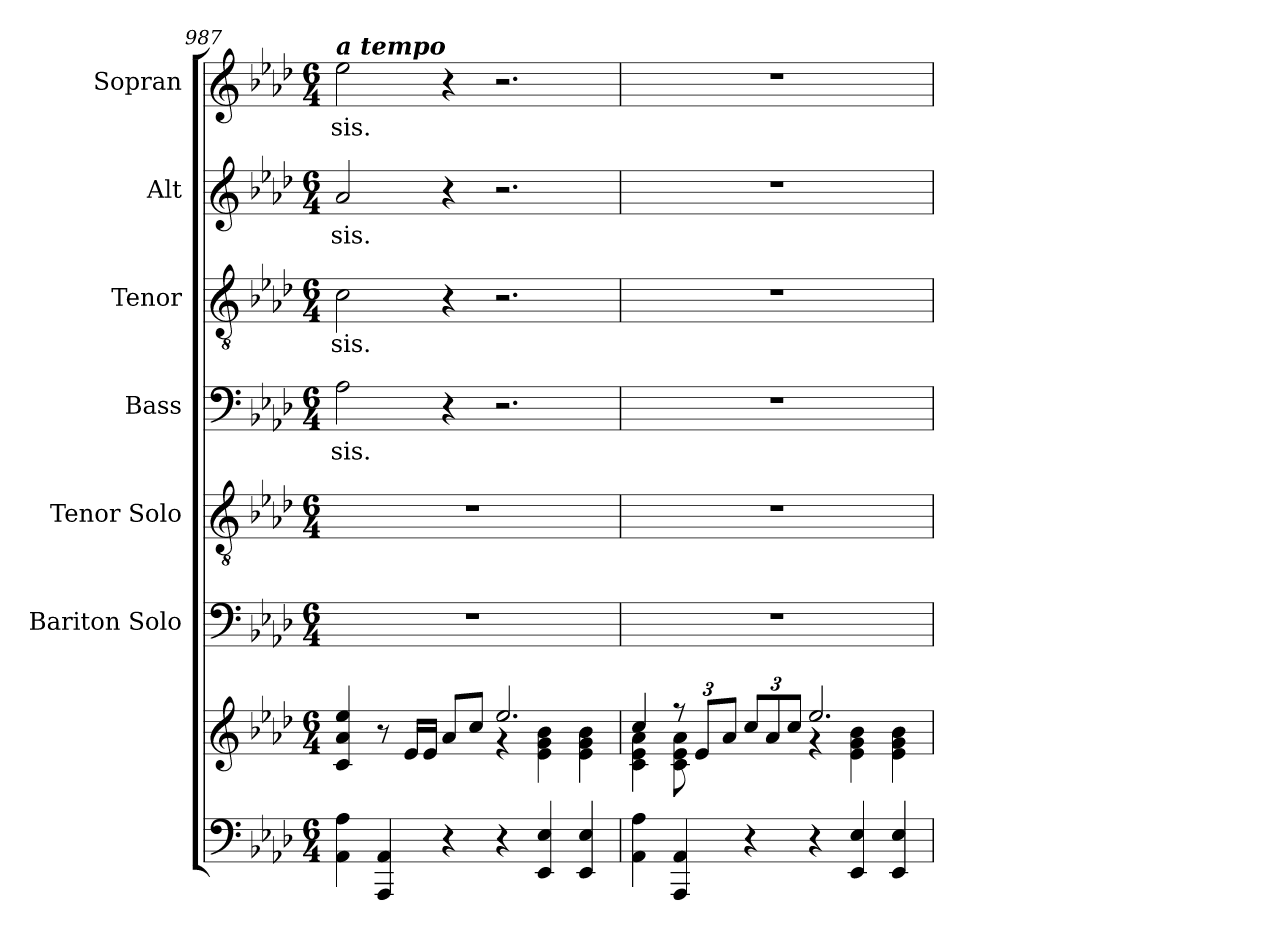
**kern	**kern	**kern	**kern	**kern	**text	**kern	**text	**kern	**text	**kern	**text
*part7	*part7	*part6	*part5	*part4	*part4	*part3	*part3	*part2	*part2	*part1	*part1
*staff8	*staff7	*staff6	*staff5	*staff4	*staff4	*staff3	*staff3	*staff2	*staff2	*staff1	*staff1
*	*	*I"Bariton Solo	*I"Tenor Solo	*I"Bass	*	*I"Tenor	*	*I"Alt	*	*I"Sopran	*
*	*	*	*	*I'B.	*	*I'T.	*	*I'A.	*	*I'S.	*
*clefF4	*clefG2	*clefF4	*clefGv2	*clefF4	*	*clefGv2	*	*clefG2	*	*clefG2	*
*k[b-e-a-d-]	*k[b-e-a-d-]	*k[b-e-a-d-]	*k[b-e-a-d-]	*k[b-e-a-d-]	*	*k[b-e-a-d-]	*	*k[b-e-a-d-]	*	*k[b-e-a-d-]	*
*A-:	*A-:	*A-:	*A-:	*A-:	*	*A-:	*	*A-:	*	*A-:	*
*M6/4	*M6/4	*M6/4	*M6/4	*M6/4	*	*M6/4	*	*M6/4	*	*M6/4	*
=987	=987	=987	=987	=987	=987	=987	=987	=987	=987	=987	=987
*	*^	*	*	*	*	*	*	*	*	*	*
!	!	!	!	!	!	!	!	!	!	!	!LO:TX:a:Bi:t=a tempo	!
!	!	!	!	!	!	!LO:LY:b	!	!LO:LY:b	!	!LO:LY:b	!	!LO:LY:b
4AA-\ 4A-\	4c/ 4a-/ 4ee-/	2.ryy	1.r	1.r	2A-\	-sis.	2c\	-sis.	2a-/	-sis.	2ee-\	-sis.
4AAA-/ 4AA-/	8r	.	.	.	.	.	.	.	.	.	.	.
.	16e-/LL	.	.	.	.	.	.	.	.	.	.	.
.	16e-/JJ	.	.	.	.	.	.	.	.	.	.	.
4r	8a-/L	.	.	.	4r	.	4r	.	4r	.	4r	.
.	8cc/J	.	.	.	.	.	.	.	.	.	.	.
4r	2.ee-/	4rg	.	.	2.r	.	2.r	.	2.r	.	2.r	.
4EE-/ 4E-/	.	4e-\ 4g\ 4b-\	.	.	.	.	.	.	.	.	.	.
4EE-/ 4E-/	.	4e-\ 4g\ 4b-\	.	.	.	.	.	.	.	.	.	.
=988	=988	=988	=988	=988	=988	=988	=988	=988	=988	=988	=988	=988
4AA-\ 4A-\	4cc/	4c\ 4e-\ 4a-\	1.r	1.r	1.r	.	1.r	.	1.r	.	1.r	.
*	*Xbrackettup	*	*	*	*	*	*	*	*	*	*	*
4AAA-/ 4AA-/	12ree	8c\ 8e-\ 8a-\	.	.	.	.	.	.	.	.	.	.
.	12e-/L	.	.	.	.	.	.	.	.	.	.	.
.	.	8ryy	.	.	.	.	.	.	.	.	.	.
.	12a-/J	.	.	.	.	.	.	.	.	.	.	.
4r	12cc/L	4ryy	.	.	.	.	.	.	.	.	.	.
.	12a-/	.	.	.	.	.	.	.	.	.	.	.
.	12cc/J	.	.	.	.	.	.	.	.	.	.	.
4r	2.ee-/	4rf	.	.	.	.	.	.	.	.	.	.
4EE-/ 4E-/	.	4e-\ 4g\ 4b-\	.	.	.	.	.	.	.	.	.	.
4EE-/ 4E-/	.	4e-\ 4g\ 4b-\	.	.	.	.	.	.	.	.	.	.
*	*v	*v	*	*	*	*	*	*	*	*	*	*
=	=	=	=	=	=	=	=	=	=	=	=
*-	*-	*-	*-	*-	*-	*-	*-	*-	*-	*-	*-
